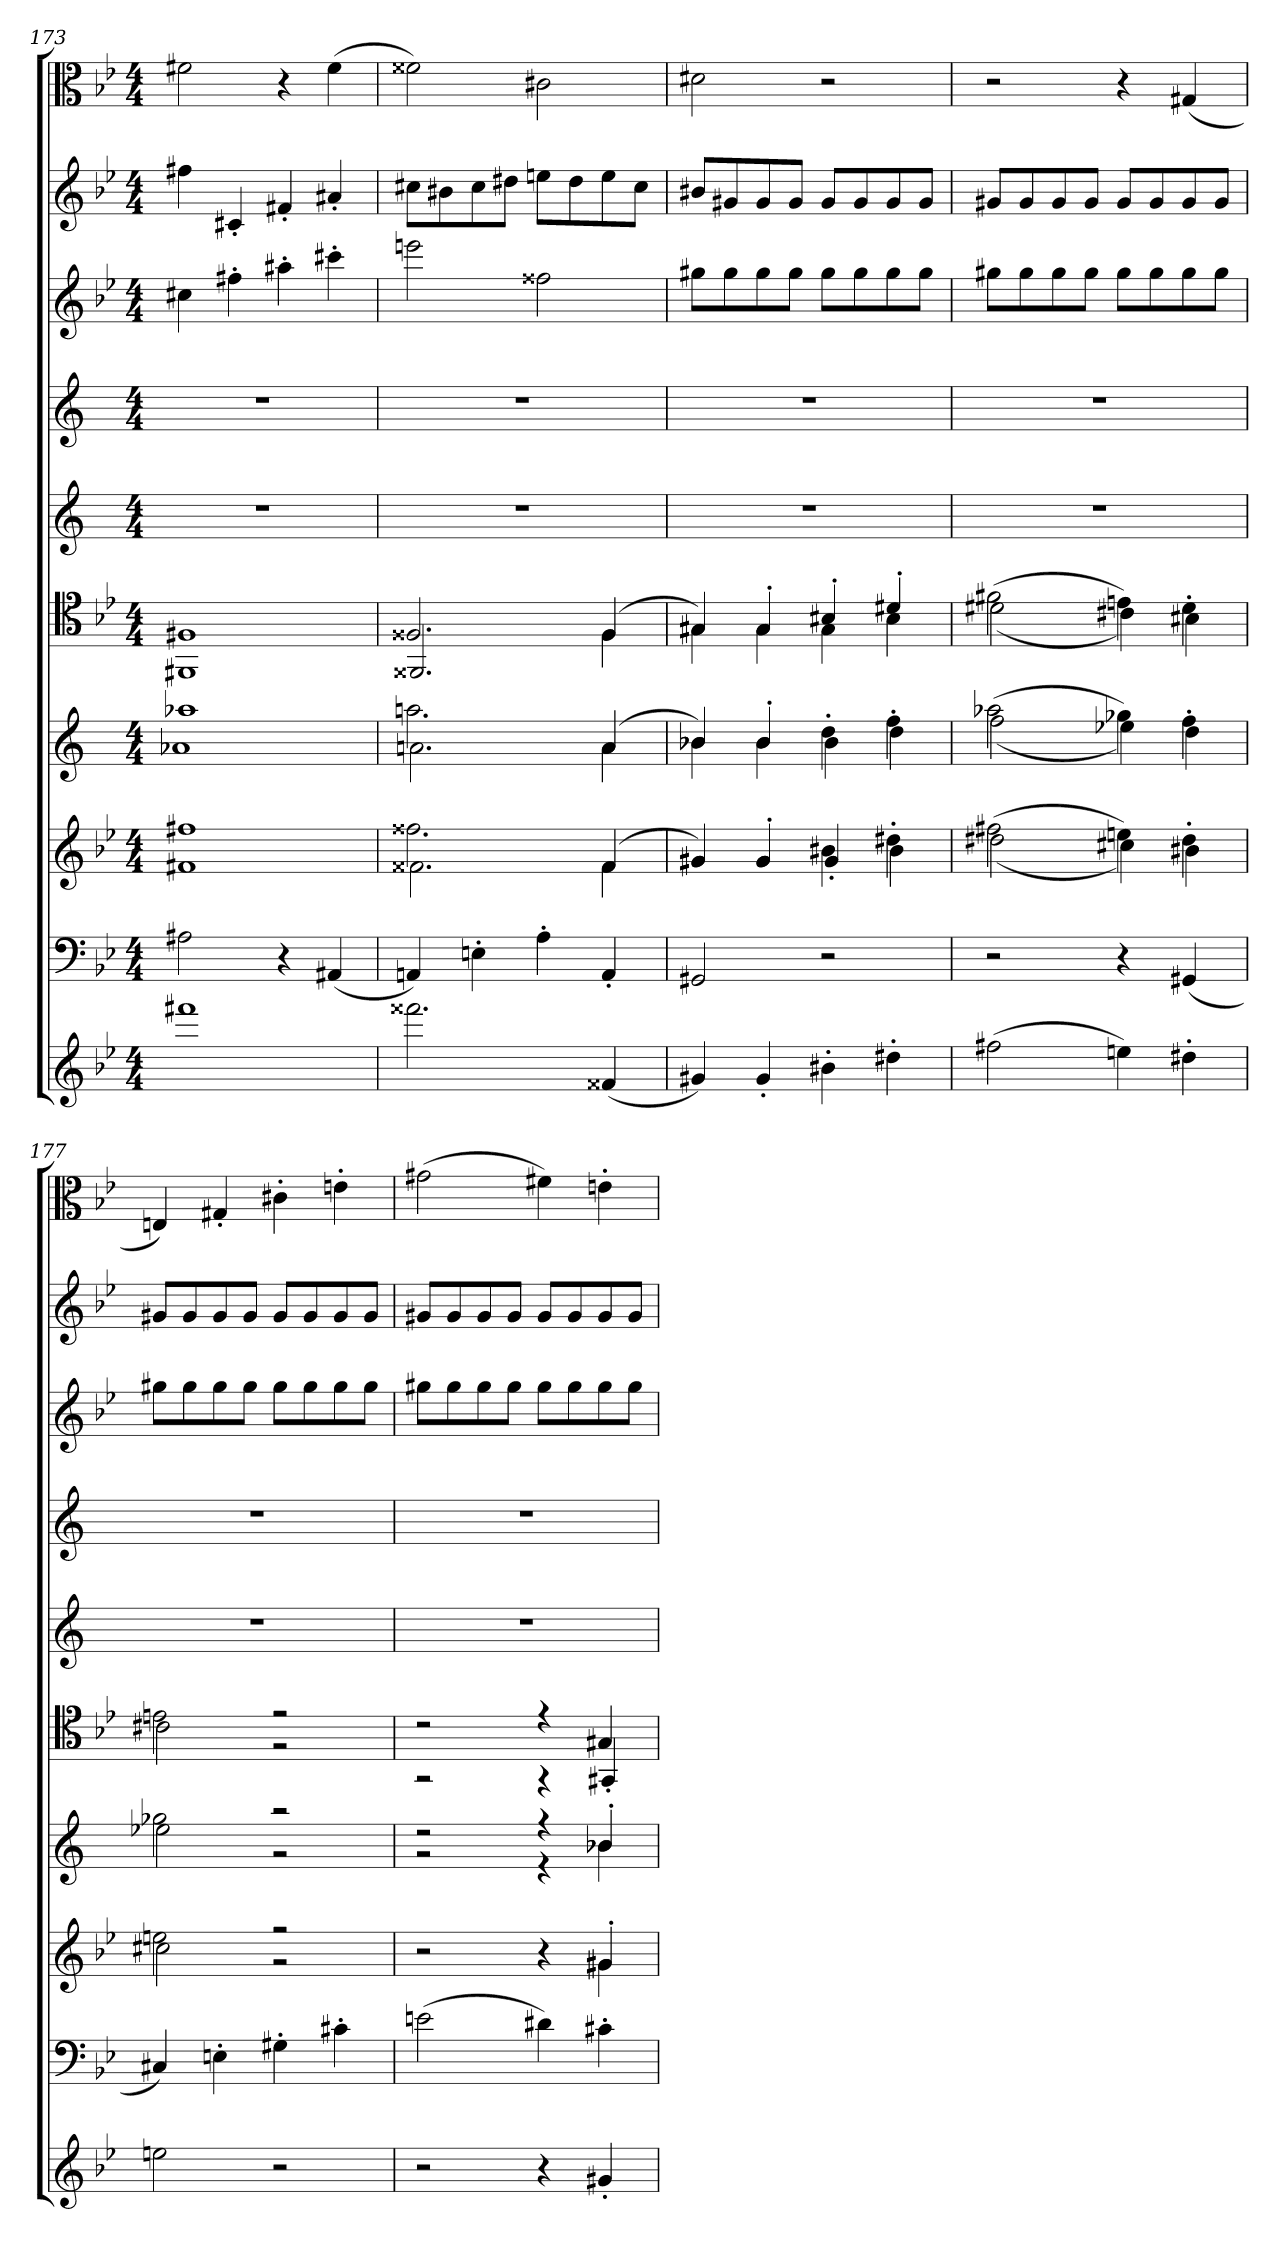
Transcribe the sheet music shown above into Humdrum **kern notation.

**kern	**kern	**kern	**kern	**kern	**kern	**kern	**kern	**kern	**kern
*part10	*part9	*part8	*part7	*part6	*part5	*part4	*part3	*part2	*part1
*staff10	*staff9	*staff8	*staff7	*staff6	*staff5	*staff4	*staff3	*staff2	*staff1
*clefG2	*clefF4	*clefG2	*clefG2	*clefC4	*clefG2	*clefG2	*clefG2	*clefG2	*clefC3
*k[b-e-]	*k[b-e-]	*k[b-e-]	*k[]	*k[b-e-]	*k[]	*k[]	*k[b-e-]	*k[b-e-]	*k[b-e-]
*g:	*g:	*g:	*	*g:	*	*	*g:	*g:	*g:
*M4/4	*M4/4	*M4/4	*M4/4	*M4/4	*M4/4	*M4/4	*M4/4	*M4/4	*M4/4
=173	=173	=173	=173	=173	=173	=173	=173	=173	=173
*	*	*^	*^	*^	*	*	*	*	*
1fff#X\	2A#X\	1ff#X\	1f#X/	1aa-X\	1a-X/	1F#X\	1FF#X/	1r	1r	4cc#X\	4ff#X\	2f#X\
.	.	.	.	.	.	.	.	.	.	4ff#X'\	4c#X'/	.
.	4r	.	.	.	.	.	.	.	.	4aa#X'\	4f#X'/	4r
.	(4AA#X/	.	.	.	.	.	.	.	.	4ccc#X'\	4a#X'/	(4f#\
=174	=174	=174	=174	=174	=174	=174	=174	=174	=174	=174	=174	=174
2.fff##X\	4AAn/)	2.ff##X\	2.f##X\	2.aan\	2.an\	2.F##X/	2.FF##X/	1r	1r	2eeen\	8cc#X\L	2f##X\)
.	.	.	.	.	.	.	.	.	.	.	8b#X\	.
.	4En'\	.	.	.	.	.	.	.	.	.	8cc#\	.
.	.	.	.	.	.	.	.	.	.	.	8dd#X\J	.
.	4A'\	.	.	.	.	.	.	.	.	2ff##X\	8een\L	2c#X\
.	.	.	.	.	.	.	.	.	.	.	8dd#\	.
(4f##X/	4AA'/	(4f##/	4f##\	(4a/	4a\	(4F##/	4F##\	.	.	.	8ee\	.
.	.	.	.	.	.	.	.	.	.	.	8cc#\J	.
=175	=175	=175	=175	=175	=175	=175	=175	=175	=175	=175	=175	=175
4g#X/)	2GG#X/	4g#X/)	4g#X/	4b-X/)	4b-X\	4G#X/)	4G#X\	1r	1r	8gg#X\L	8b#X/L	2d#X\
.	.	.	.	.	.	.	.	.	.	8gg#\	8g#X/	.
4g#'/	.	4g#'/	4g#/	4b-'/	4b-\	4G#'/	4G#\	.	.	8gg#\	8g#/	.
.	.	.	.	.	.	.	.	.	.	8gg#\J	8g#/J	.
4b#X'\	2r	4b#X\	4g#'/	4dd'\	4b-\	4B#X'/	4G#\	.	.	8gg#\L	8g#/L	2r
.	.	.	.	.	.	.	.	.	.	8gg#\	8g#/	.
4dd#X'\	.	4dd#X'\	4b#\	4ff'\	4dd\	4d#X'/	4B#\	.	.	8gg#\	8g#/	.
.	.	.	.	.	.	.	.	.	.	8gg#\J	8g#/J	.
=176	=176	=176	=176	=176	=176	=176	=176	=176	=176	=176	=176	=176
(2ff#X\	2r	(2ff#X\	(2dd#X\	(2aa-X\	(2ff\	(2f#X\	(2d#X\	1r	1r	8gg#X\L	8g#X/L	2r
.	.	.	.	.	.	.	.	.	.	8gg#\	8g#/	.
.	.	.	.	.	.	.	.	.	.	8gg#\	8g#/	.
.	.	.	.	.	.	.	.	.	.	8gg#\J	8g#/J	.
4een\)	4r	4een\)	4cc#X\)	4gg-X\)	4ee-X\)	4en\)	4c#X\)	.	.	8gg#\L	8g#/L	4r
.	.	.	.	.	.	.	.	.	.	8gg#\	8g#/	.
4dd#X'\	(4GG#X/	4dd#'\	4b#X\	4ff'\	4dd\	4d#'\	4B#X\	.	.	8gg#\	8g#/	(4G#X/
.	.	.	.	.	.	.	.	.	.	8gg#\J	8g#/J	.
=177	=177	=177	=177	=177	=177	=177	=177	=177	=177	=177	=177	=177
2een\	4C#X/)	2een\	2cc#X\	2gg-X\	2ee-X\	2en\	2c#X\	1r	1r	8gg#X\L	8g#X/L	4En/)
.	.	.	.	.	.	.	.	.	.	8gg#\	8g#/	.
.	4En'\	.	.	.	.	.	.	.	.	8gg#\	8g#/	4G#X'/
.	.	.	.	.	.	.	.	.	.	8gg#\J	8g#/J	.
2r	4G#X'\	2r	2r	2r	2r	2r	2r	.	.	8gg#\L	8g#/L	4c#X'\
.	.	.	.	.	.	.	.	.	.	8gg#\	8g#/	.
.	4c#X'\	.	.	.	.	.	.	.	.	8gg#\	8g#/	4en'\
.	.	.	.	.	.	.	.	.	.	8gg#\J	8g#/J	.
=178	=178	=178	=178	=178	=178	=178	=178	=178	=178	=178	=178	=178
2r	(2en\	2r	2ryy	2r	2r	2r	2r	1r	1r	8gg#X\L	8g#X/L	(2g#X\
.	.	.	.	.	.	.	.	.	.	8gg#\	8g#/	.
.	.	.	.	.	.	.	.	.	.	8gg#\	8g#/	.
.	.	.	.	.	.	.	.	.	.	8gg#\J	8g#/J	.
4r	4d#X\)	4r	4ryy	4r	4r	4r	4r	.	.	8gg#\L	8g#/L	4f#X\)
.	.	.	.	.	.	.	.	.	.	8gg#\	8g#/	.
4g#X'/	4c#X'\	4g#X'/	4g#X\	4b-X'/	4b-X\	4G#X/	4GG#X'/	.	.	8gg#\	8g#/	4en'\
.	.	.	.	.	.	.	.	.	.	8gg#\J	8g#/J	.
*	*	*v	*v	*	*	*v	*v	*	*	*	*	*
*	*	*	*v	*v	*	*	*	*	*	*
=	=	=	=	=	=	=	=	=	=
*-	*-	*-	*-	*-	*-	*-	*-	*-	*-
